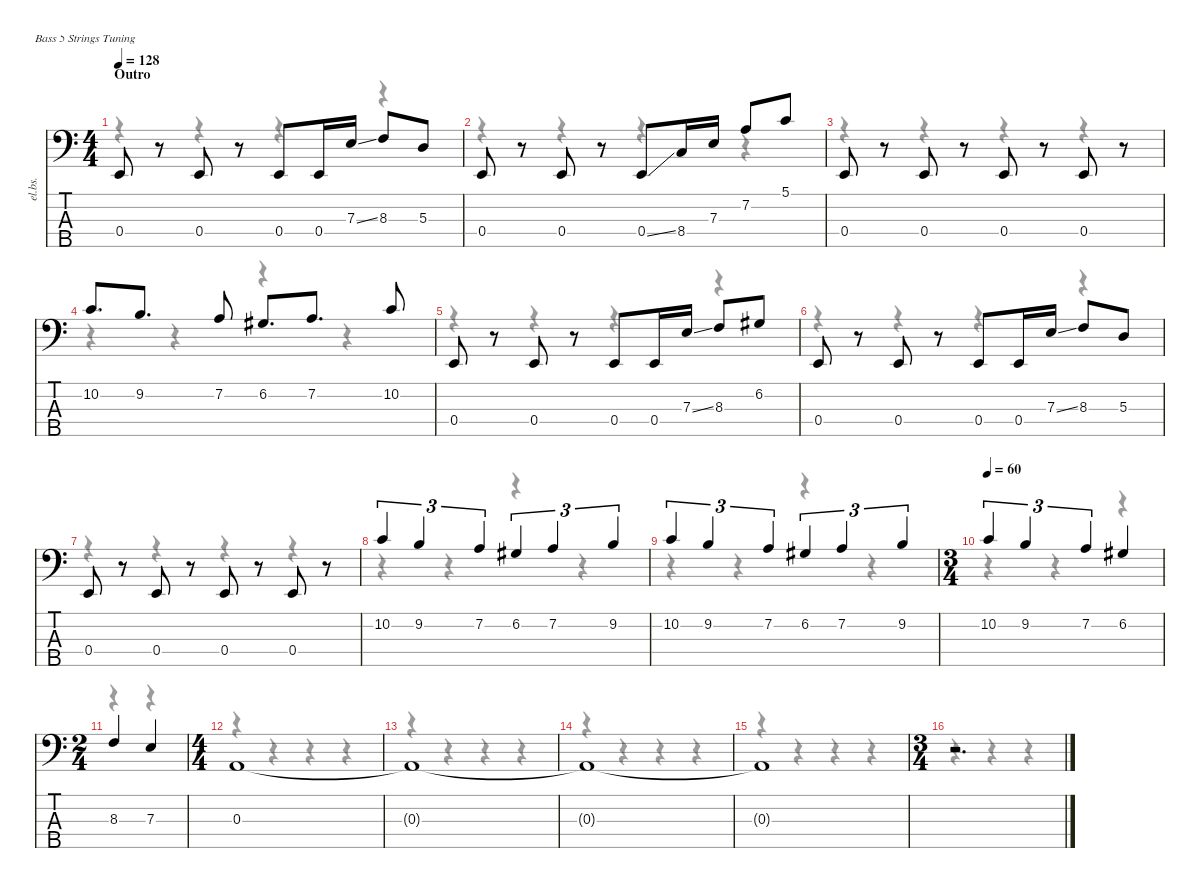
\defaultSystemsLayout 4
\hideDynamics
\bracketExtendMode nobrackets
\track ("Bass" "el.bs.") {instrument electricbassfinger}
\staff {score tabs}
\tuning (G2 D2 A1 E1 B0)
\voice
\ts (4 4)
\section ("" "Outro")
\tempo 128
\clef f4
\ks c
0.4.8{dy f} r.8 0.4.8 r.8 0.4.8 0.4.16 7.3{ss}.16 8.3.8 5.3.8 |
0.4.8 r.8 0.4.8 r.8 0.4{ss}.8 8.4.16 7.3.16 7.2.8 5.1.8 |
0.4.8 r.8 0.4.8 r.8 0.4.8 r.8 0.4.8 r.8 |
10.2.8{d} 9.2.8{d} 7.2.8 6.2{acc #}.8{d} 7.2.8{d} 10.2.8 |
0.4.8 r.8 0.4.8 r.8 0.4.8 0.4.16 7.3{ss}.16 8.3.8 6.2{acc #}.8 |
0.4.8 r.8 0.4.8 r.8 0.4.8 0.4.16 7.3{ss}.16 8.3.8 5.3.8 |
0.4.8 r.8 0.4.8 r.8 0.4.8 r.8 0.4.8 r.8 |
10.2.4{tu (3 2)} 9.2.4{tu (3 2)} 7.2.4{tu (3 2)} 6.2{acc #}.4{tu (3 2)} 7.2.4{tu (3 2)} 9.2.4{tu (3 2)} |
10.2.4{tu (3 2)} 9.2.4{tu (3 2)} 7.2.4{tu (3 2)} 6.2{acc #}.4{tu (3 2)} 7.2.4{tu (3 2)} 9.2.4{tu (3 2)} |
\ts (3 4)
\beaming (8 3 1 1 1)
\tempo 60
10.2.4{tu (3 2)} 9.2.4{tu (3 2)} 7.2.4{tu (3 2)} 6.2{acc #}.4 |
\ts (2 4)
\beaming (8 1 1 1 1)
8.3.4 7.3.4 |
\ts (4 4)
\beaming (8 2 2 2 2)
0.3.1 |
0.3{t}.1 |
0.3{t}.1 |
0.3{t}.1 |
\ts (3 4)
\beaming (8 3 1 1 1)
r.2{d}
\voice
\clef f4
\ottava regular
\simile none
\ks c
r.4{dy mf} r.4 r.4 r.4 |
r.4 r.4 r.4 r.4 |
r.4 r.4 r.4 r.4 |
r.4 r.4 r.4 r.4 |
r.4 r.4 r.4 r.4 |
r.4 r.4 r.4 r.4 |
r.4 r.4 r.4 r.4 |
r.4 r.4 r.4 r.4 |
r.4 r.4 r.4 r.4 |
r.4 r.4 r.4 |
r.4 r.4 |
r.4 r.4 r.4 r.4 |
r.4 r.4 r.4 r.4 |
r.4 r.4 r.4 r.4 |
r.4 r.4 r.4 r.4 |
r.4 r.4 r.4
